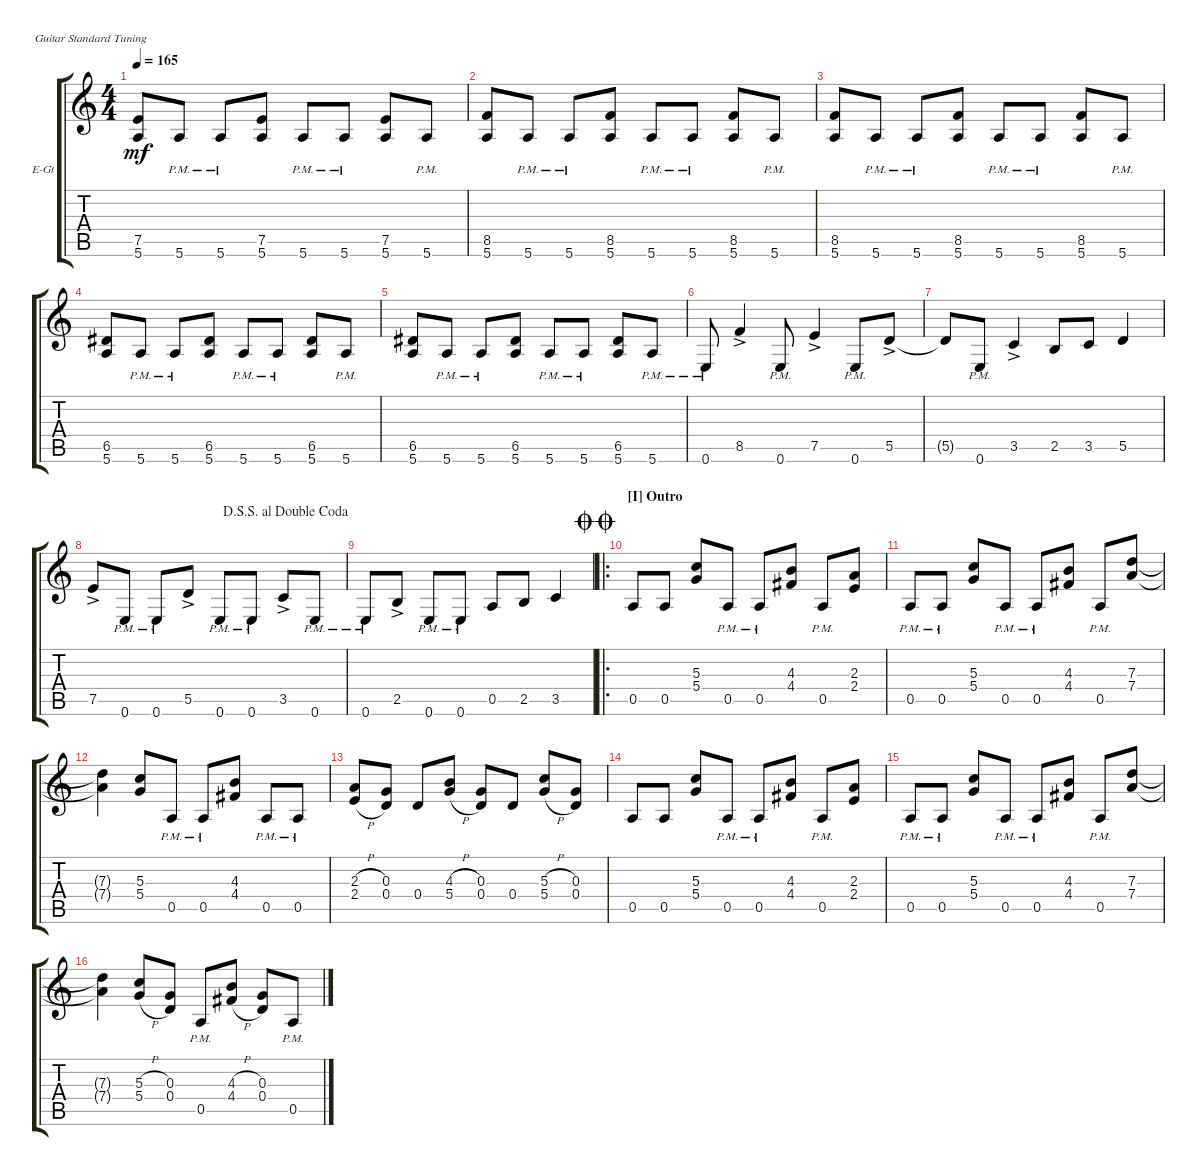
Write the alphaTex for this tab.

\bracketExtendMode groupsimilarinstruments
\firstSystemTrackNameOrientation horizontal
\otherSystemsTrackNameOrientation horizontal
\track ("Gtr 1" "E-Gt") {instrument acousticgrandpiano}
\staff {score tabs}
\tuning (E4 B3 G3 D3 A2 E2)
\displaytranspose 12
\ts (4 4)
\tempo 165
\clef g2
\ks c
(7.5 5.6).8{dy mf} 5.6{pm}.8 5.6{pm}.8 (7.5 5.6).8 5.6{pm}.8 5.6{pm}.8 (7.5 5.6).8 5.6{pm}.8 |
(8.5 5.6).8 5.6{pm}.8 5.6{pm}.8 (8.5 5.6).8 5.6{pm}.8 5.6{pm}.8 (8.5 5.6).8 5.6{pm}.8 |
(8.5 5.6).8 5.6{pm}.8 5.6{pm}.8 (8.5 5.6).8 5.6{pm}.8 5.6{pm}.8 (8.5 5.6).8 5.6{pm}.8 |
(6.5 5.6).8 5.6{pm}.8 5.6{pm}.8 (6.5 5.6).8 5.6{pm}.8 5.6{pm}.8 (6.5 5.6).8 5.6{pm}.8 |
(6.5 5.6).8 5.6{pm}.8 5.6{pm}.8 (6.5 5.6).8 5.6{pm}.8 5.6{pm}.8 (6.5 5.6).8 5.6{pm}.8 |
0.6{pm}.8 8.5{ac}.4 0.6{pm}.8 7.5{ac}.4 0.6{pm}.8 5.5{ac}.8 |
5.5{t}.8 0.6{pm}.8 3.5{ac}.4 2.5.8 3.5.8 5.5.4 |
\jump dalsegnosegnoaldoublecoda
7.5{ac}.8 0.6{pm}.8 0.6{pm}.8 5.5{ac}.8 0.6{pm}.8 0.6{pm}.8 3.5{ac}.8 0.6{pm}.8 |
0.6{pm}.8 2.5{ac}.8 0.6{pm}.8 0.6{pm}.8 0.5.8 2.5.8 3.5.4 |
\ro
\section ("I" "Outro")
\jump doublecoda
0.5.8 0.5.8 (5.3 5.4).8 0.5{pm}.8 0.5{pm}.8 (4.3 4.4).8 0.5{pm}.8 (2.3 2.4).8 |
0.5{pm}.8 0.5{pm}.8 (5.3 5.4).8 0.5{pm}.8 0.5{pm}.8 (4.3 4.4).8 0.5{pm}.8 (7.3 7.4).8 |
(7.3{t} 7.4{t}).4 (5.3 5.4).8 0.5{pm}.8 0.5{pm}.8 (4.3 4.4).8 0.5{pm}.8 0.5{pm}.8 |
(2.3{h} 2.4{h}).8 (0.3 0.4).8 0.4.8 (4.3{h} 5.4{h}).8 (0.3 0.4).8 0.4.8 (5.3{h} 5.4{h}).8 (0.3 0.4).8 |
0.5.8 0.5.8 (5.3 5.4).8 0.5{pm}.8 0.5{pm}.8 (4.3 4.4).8 0.5{pm}.8 (2.3 2.4).8 |
0.5{pm}.8 0.5{pm}.8 (5.3 5.4).8 0.5{pm}.8 0.5{pm}.8 (4.3 4.4).8 0.5{pm}.8 (7.3 7.4).8 |
(7.3{t} 7.4{t}).4 (5.3{h} 5.4{h}).8 (0.3 0.4).8 0.5{pm}.8 (4.3{h} 4.4{h}).8 (0.3 0.4).8 0.5{pm}.8
